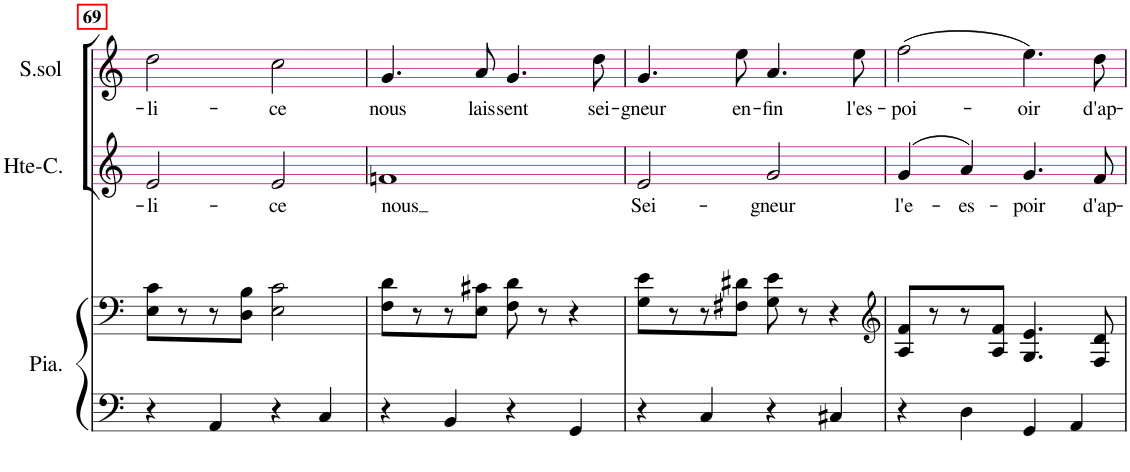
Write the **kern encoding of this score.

**kern	**kern	**kern	**text	**kern	**text
*part3	*part3	*part2	*part2	*part1	*part1
*staff4	*staff3	*staff2	*staff2	*staff1	*staff1
*I"Piano	*	*I"Hte-Contre	*	*I"Soprano solo	*
*I'Pia.	*	*I'Hte-C.	*	*I'S.sol	*
!!LO:PB:g=z
*clefF4	*clefF4	*clefG2	*	*clefG2	*
*k[]	*k[]	*k[]	*	*k[]	*
*M2/2	*M2/2	*M2/2	*	*M2/2	*
*met(c|)	*met(c|)	*met(c|)	*	*met(c|)	*
=69	=69	=69	=69	=69	=69
!	!	!	!LO:LY:b	!	!LO:LY:b
4r	8E\ 8c\L	2e/	-li-	2dd\	-li-
.	8r	.	.	.	.
4AA/	8r	.	.	.	.
.	8D\ 8B\J	.	.	.	.
!	!	!	!LO:LY:b	!	!LO:LY:b
4r	2E\ 2c\	2e/	-ce	2cc\	-ce
4C/	.	.	.	.	.
=70	=70	=70	=70	=70	=70
!	!	!	!LO:LY:b	!	!LO:LY:b
4r	8F\ 8d\L	1fn	nous	4.g/	nous
.	8r	.	.	.	.
4BB/	8r	.	.	.	.
!	!	!	!	!	!LO:LY:b
.	8E\ 8c#X\J	.	.	8a/	lais-
!	!	!	!	!	!LO:LY:b
4r	8F\ 8d\	.	.	4.g/	-sent
.	8r	.	.	.	.
4GG/	4r	.	.	.	.
!	!	!	!	!	!LO:LY:b
.	.	.	.	8dd\	sei-
=71	=71	=71	=71	=71	=71
!	!	!	!LO:LY:b	!	!LO:LY:b
4r	8G\ 8e\L	2e/	Sei-	4.g/	-gneur
.	8r	.	.	.	.
4C/	8r	.	.	.	.
!	!	!	!	!	!LO:LY:b
.	8F#X\ 8d#X\J	.	.	8ee\	en-
!	!	!	!LO:LY:b	!	!LO:LY:b
4r	8G\ 8e\	2g/	-gneur	4.a/	-fin
.	8r	.	.	.	.
4C#X/	4r	.	.	.	.
!	!	!	!	!	!LO:LY:b
.	.	.	.	8ee\	l'es-
=72	=72	=72	=72	=72	=72
*	*clefG2	*	*	*	*
!	!	!	!LO:LY:b	!	!LO:LY:b
4r	8A/ 8f/L	(>4g/	l'e-	(2ff\	-poi-
.	8r	.	.	.	.
!	!	!	!LO:LY:b	!	!
4D\	8r	4a/)	-es-	.	.
.	8A/ 8f/J	.	.	.	.
!	!	!	!LO:LY:b	!	!LO:LY:b
4GG/	4.G/ 4.e/	4.g/	-poir	4.ee\)	-oir
4AA/	.	.	.	.	.
!	!	!	!LO:LY:b	!	!LO:LY:b
.	8F/ 8d/	8f/	d'ap-	8dd\	d'ap-
=	=	=	=	=	=
*-	*-	*-	*-	*-	*-
